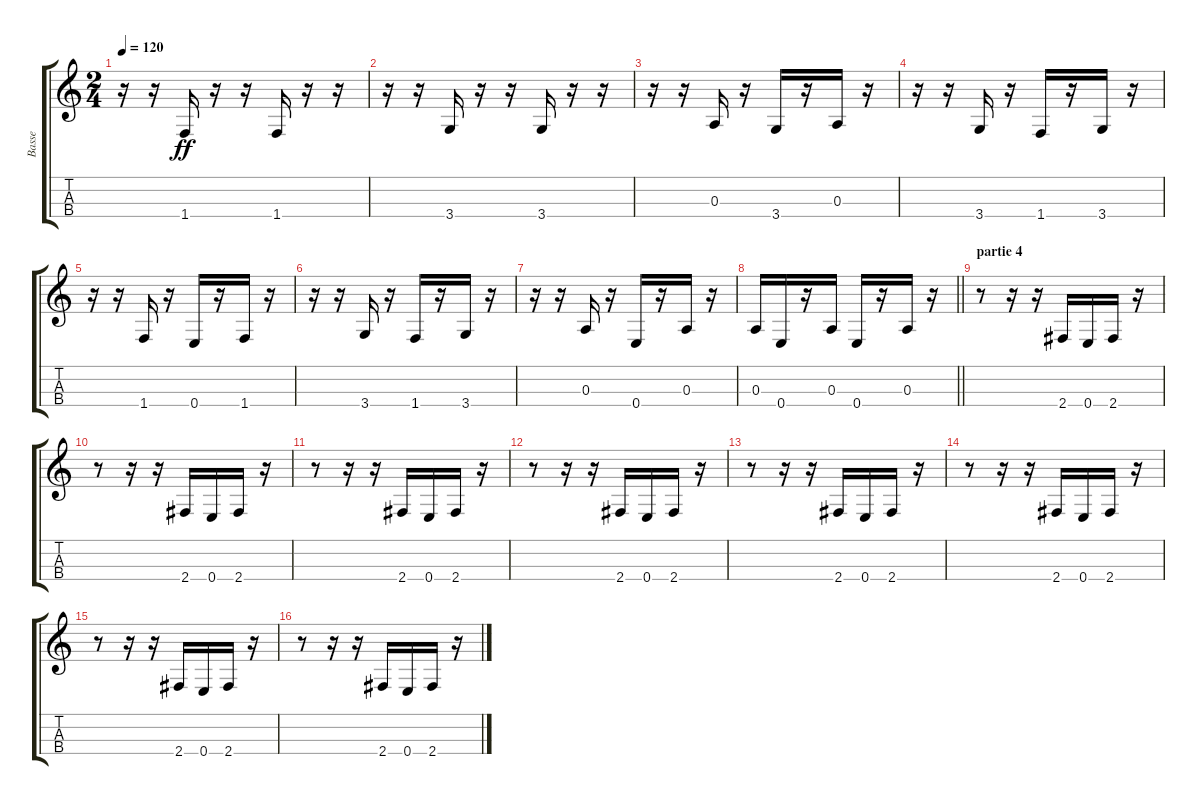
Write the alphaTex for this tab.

\track ("Basse" "Basse") {instrument electricbassfinger}
\staff {score tabs}
\tuning (G3 D3 A2 E2) {hide}
\ts (2 4)
\tempo 120
\clef g2
\ks c
r.16{dy ff} r.16 1.4.16 r.16 r.16 1.4.16 r.16 r.16 |
r.16 r.16 3.4.16 r.16 r.16 3.4.16 r.16 r.16 |
r.16 r.16 0.3.16 r.16 3.4.16 r.16 0.3.16 r.16 |
r.16 r.16 3.4.16 r.16 1.4.16 r.16 3.4.16 r.16 |
r.16 r.16 1.4.16 r.16 0.4.16 r.16 1.4.16 r.16 |
r.16 r.16 3.4.16 r.16 1.4.16 r.16 3.4.16 r.16 |
r.16 r.16 0.3.16 r.16 0.4.16 r.16 0.3.16 r.16 |
\barLineRight lightlight
0.3.16 0.4.16 r.16 0.3.16 0.4.16 r.16 0.3.16 r.16 |
\section ("" "partie 4")
r.8 r.16 r.16 2.4.16 0.4.16 2.4.16 r.16 |
r.8 r.16 r.16 2.4.16 0.4.16 2.4.16 r.16 |
r.8 r.16 r.16 2.4.16 0.4.16 2.4.16 r.16 |
r.8 r.16 r.16 2.4.16 0.4.16 2.4.16 r.16 |
r.8 r.16 r.16 2.4.16 0.4.16 2.4.16 r.16 |
r.8 r.16 r.16 2.4.16 0.4.16 2.4.16 r.16 |
r.8 r.16 r.16 2.4.16 0.4.16 2.4.16 r.16 |
r.8 r.16 r.16 2.4.16 0.4.16 2.4.16 r.16
